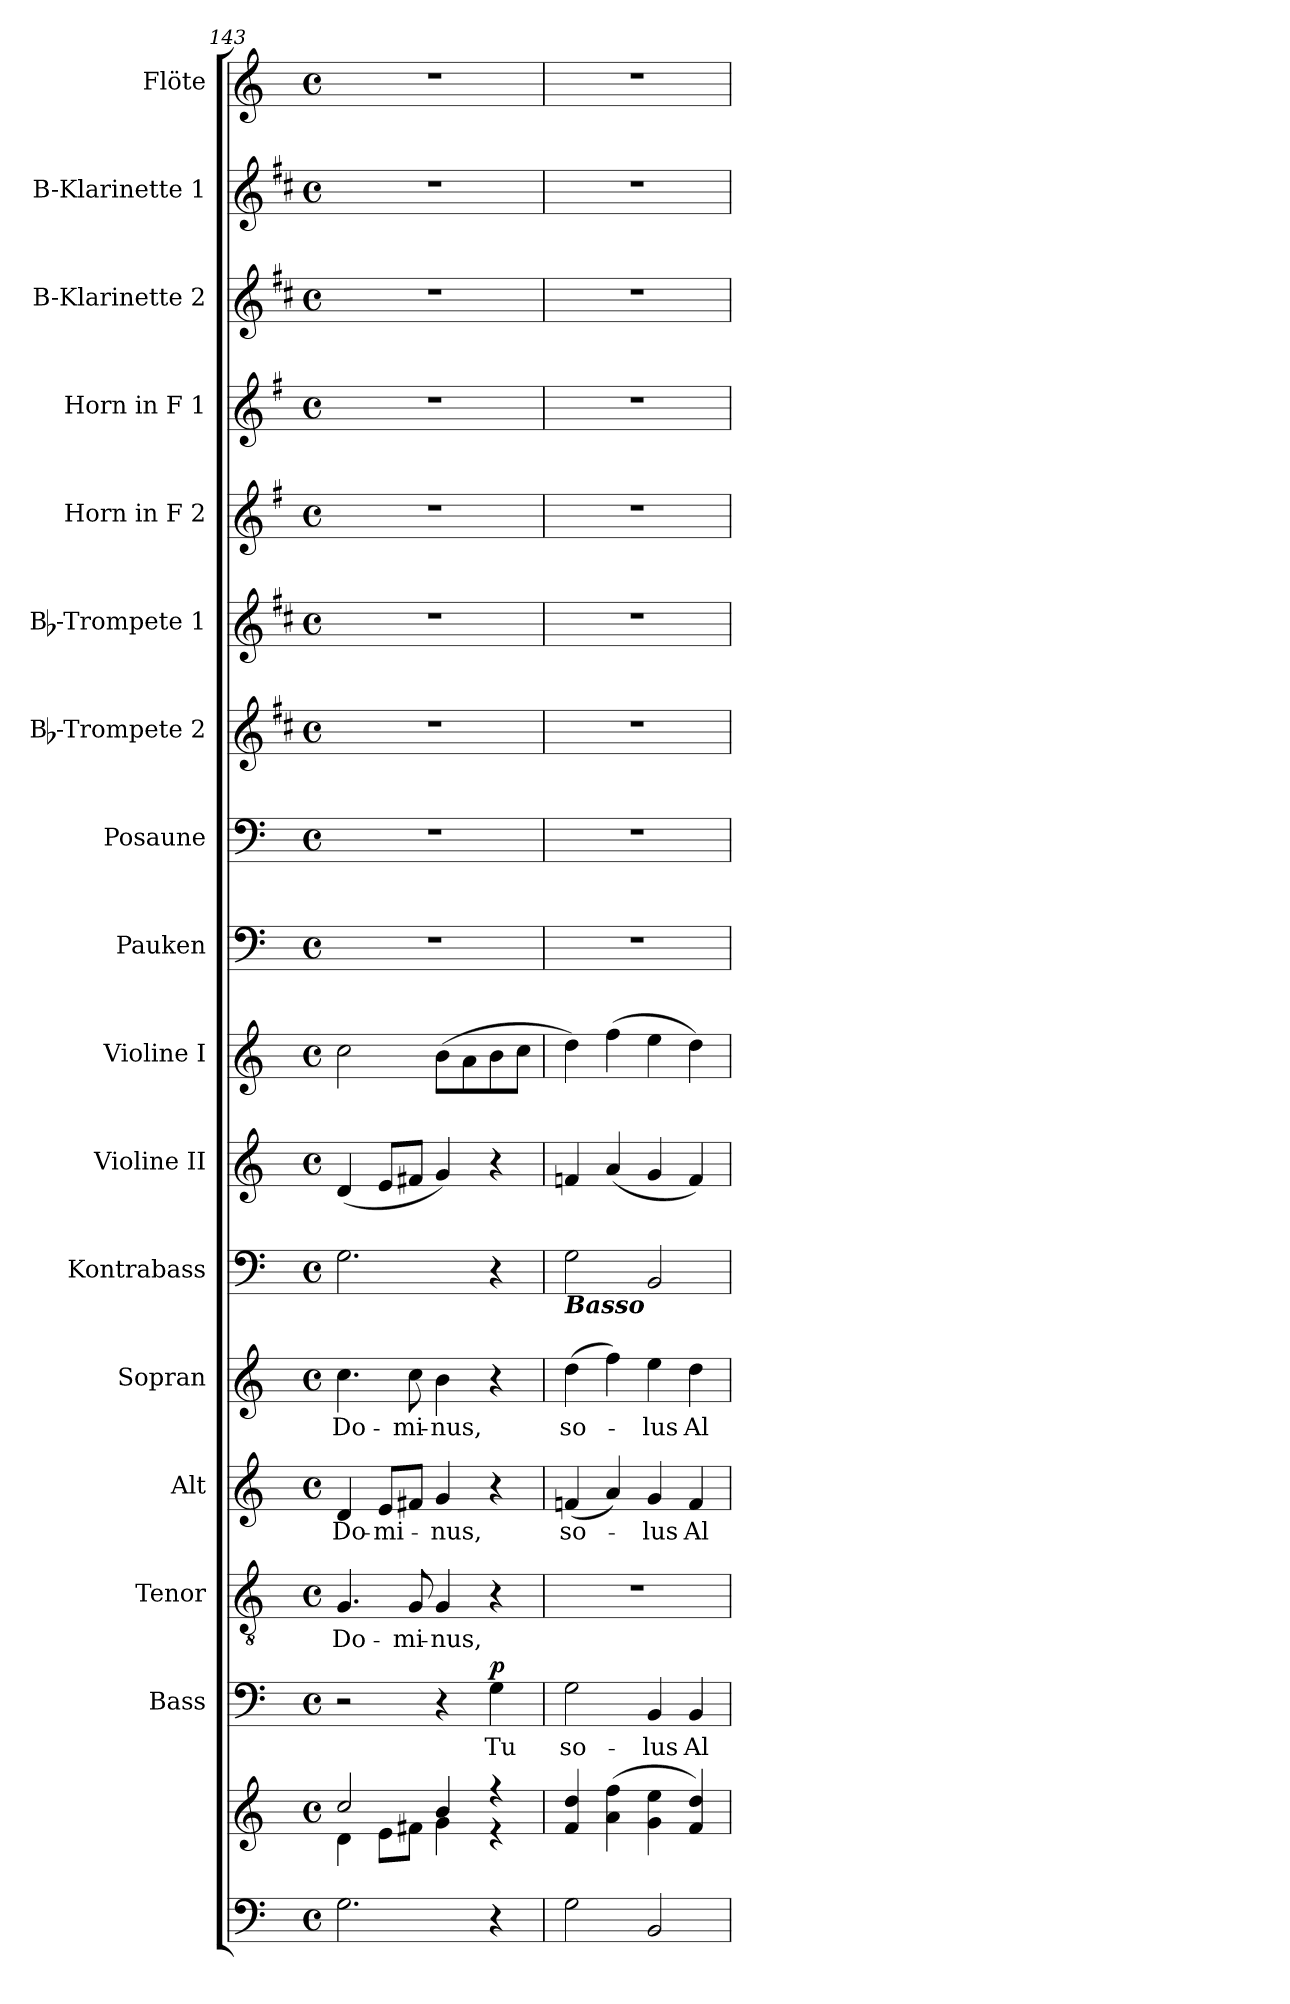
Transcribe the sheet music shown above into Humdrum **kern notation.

**kern	**kern	**kern	**text	**dynam	**kern	**text	**kern	**text	**kern	**text	**kern	**kern	**kern	**kern	**kern	**kern	**kern	**kern	**kern	**kern	**kern	**kern
*part17	*part17	*part16	*part16	*part16	*part15	*part15	*part14	*part14	*part13	*part13	*part12	*part11	*part10	*part9	*part8	*part7	*part6	*part5	*part4	*part3	*part2	*part1
*staff18	*staff17	*staff16	*staff16	*staff16	*staff15	*staff15	*staff14	*staff14	*staff13	*staff13	*staff12	*staff11	*staff10	*staff9	*staff8	*staff7	*staff6	*staff5	*staff4	*staff3	*staff2	*staff1
*	*	*I"Bass	*	*	*I"Tenor	*	*I"Alt	*	*I"Sopran	*	*I"Kontrabass	*I"Violine II	*I"Violine I	*I"Pauken	*I"Posaune	*I"Bb-Trompete 2	*I"Bb-Trompete 1	*I"Horn in F 2	*I"Horn in F 1	*I"B-Klarinette 2	*I"B-Klarinette 1	*I"Flöte
*	*	*I'B.	*	*	*I'T.	*	*I'A.	*	*I'S.	*	*I'Kb.	*I'Vl. II	*I'Vl. I	*I'Pk.	*I'Pos.	*I'Bb Trp. 2	*I'Bb Trp. 1	*I'Hrn. 2	*I'Hrn. 1	*I'B Kl. 2	*I'B Kl. 1	*I'Fl.
!!LO:PB:g=z
*clefF4	*clefG2	*clefF4	*	*	*clefGv2	*	*clefG2	*	*clefG2	*	*clefF4	*clefG2	*clefG2	*clefF4	*clefF4	*clefG2	*clefG2	*clefG2	*clefG2	*clefG2	*clefG2	*clefG2
*	*	*	*	*	*	*	*	*	*	*	*ITrd7c12	*	*	*	*	*ITrd1c2	*ITrd1c2	*ITrd4c7	*ITrd4c7	*ITrd1c2	*ITrd1c2	*
*k[]	*k[]	*k[]	*	*	*k[]	*	*k[]	*	*k[]	*	*k[]	*k[]	*k[]	*k[]	*k[]	*k[]	*k[]	*k[]	*k[]	*k[]	*k[]	*k[]
*C:	*C:	*C:	*	*	*C:	*	*C:	*	*C:	*	*C:	*C:	*C:	*C:	*C:	*C:	*C:	*C:	*C:	*C:	*C:	*C:
*M4/4	*M4/4	*M4/4	*	*	*M4/4	*	*M4/4	*	*M4/4	*	*M4/4	*M4/4	*M4/4	*M4/4	*M4/4	*M4/4	*M4/4	*M4/4	*M4/4	*M4/4	*M4/4	*M4/4
*met(c)	*met(c)	*met(c)	*	*	*met(c)	*	*met(c)	*	*met(c)	*	*met(c)	*met(c)	*met(c)	*met(c)	*met(c)	*met(c)	*met(c)	*met(c)	*met(c)	*met(c)	*met(c)	*met(c)
=143	=143	=143	=143	=143	=143	=143	=143	=143	=143	=143	=143	=143	=143	=143	=143	=143	=143	=143	=143	=143	=143	=143
*	*^	*	*	*	*	*	*	*	*	*	*	*	*	*	*	*	*	*	*	*	*	*
!	!	!	!	!	!	!	!LO:LY:b	!	!LO:LY:b	!	!LO:LY:b	!	!	!	!	!	!	!	!	!	!	!	!
2.G\	2cc/	4d\	2r	.	.	4.G/	Do-	4d/	Do-	4.cc\	Do-	2.GG\	(<4d/	2cc\	1r	1r	1r	1r	1r	1r	1r	1r	1r
!	!	!	!	!	!	!	!	!	!LO:LY:b	!	!	!	!	!	!	!	!	!	!	!	!	!	!
.	.	8e\L	.	.	.	.	.	8e/L	-mi-	.	.	.	8e/L	.	.	.	.	.	.	.	.	.	.
!	!	!	!	!	!	!	!LO:LY:b	!	!	!	!LO:LY:b	!	!	!	!	!	!	!	!	!	!	!	!
.	.	8f#X\J	.	.	.	8G/	-mi-	8f#X/J	.	8cc\	-mi-	.	8f#X/J	.	.	.	.	.	.	.	.	.	.
!	!	!	!	!	!	!	!LO:LY:b	!	!LO:LY:b	!	!LO:LY:b	!	!	!	!	!	!	!	!	!	!	!	!
.	4b/	4g\	4r	.	.	4G/	-nus,	4g/	-nus,	4b\	-nus,	.	4g/)	(>8b\L	.	.	.	.	.	.	.	.	.
.	.	.	.	.	.	.	.	.	.	.	.	.	.	8a\	.	.	.	.	.	.	.	.	.
!	!	!	!	!LO:LY:b	!LO:DY:a	!	!	!	!	!	!	!	!	!	!	!	!	!	!	!	!	!	!
4r	4r	4r	4G\	Tu	p	4r	.	4r	.	4r	.	4r	4r	8b\	.	.	.	.	.	.	.	.	.
.	.	.	.	.	.	.	.	.	.	.	.	.	.	8cc\J	.	.	.	.	.	.	.	.	.
*	*v	*v	*	*	*	*	*	*	*	*	*	*	*	*	*	*	*	*	*	*	*	*	*
=144	=144	=144	=144	=144	=144	=144	=144	=144	=144	=144	=144	=144	=144	=144	=144	=144	=144	=144	=144	=144	=144	=144
!	!	!	!	!	!	!	!	!	!	!	!LO:TX:b:Bi:t=Basso	!	!	!	!	!	!	!	!	!	!	!
!	!	!	!LO:LY:b	!	!	!	!	!LO:LY:b	!	!LO:LY:b	!	!	!	!	!	!	!	!	!	!	!	!
2G\	4f/ 4dd/	2G\	so-	.	1r	.	(<4fn/	so-	(>4dd\	so-	2GG\	4fn/	4dd\)	1r	1r	1r	1r	1r	1r	1r	1r	1r
.	(>4a\ 4ff\	.	.	.	.	.	4a/)	.	4ff\)	.	.	(<4a/	(>4ff\	.	.	.	.	.	.	.	.	.
!	!	!	!LO:LY:b	!	!	!	!	!LO:LY:b	!	!LO:LY:b	!	!	!	!	!	!	!	!	!	!	!	!
2BB/	4g\ 4ee\	4BB/	-lus	.	.	.	4g/	-lus	4ee\	-lus	2BBB/	4g/	4ee\	.	.	.	.	.	.	.	.	.
!	!	!	!LO:LY:b	!	!	!	!	!LO:LY:b	!	!LO:LY:b	!	!	!	!	!	!	!	!	!	!	!	!
.	4f/ 4dd/)	4BB/	Al-	.	.	.	4f/	Al-	4dd\	Al-	.	4f/)	4dd\)	.	.	.	.	.	.	.	.	.
=	=	=	=	=	=	=	=	=	=	=	=	=	=	=	=	=	=	=	=	=	=	=
*-	*-	*-	*-	*-	*-	*-	*-	*-	*-	*-	*-	*-	*-	*-	*-	*-	*-	*-	*-	*-	*-	*-
